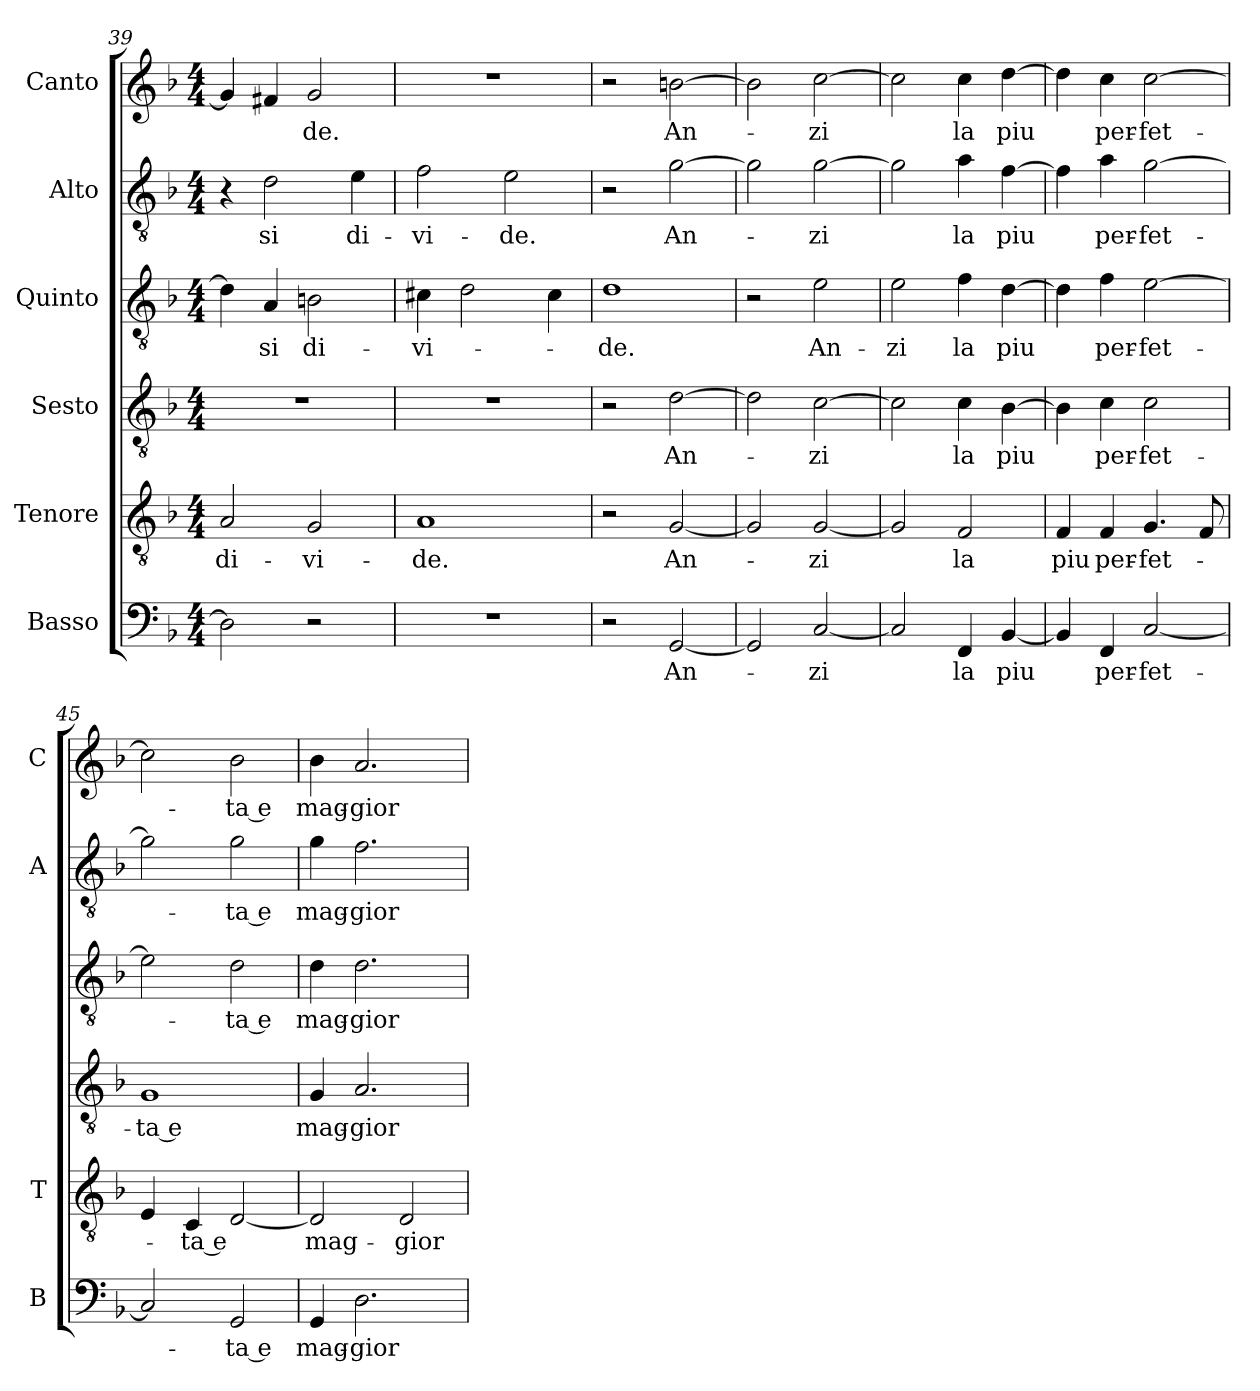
**kern	**text	**kern	**text	**kern	**text	**kern	**text	**kern	**text	**kern	**text
*part6	*part6	*part5	*part5	*part4	*part4	*part3	*part3	*part2	*part2	*part1	*part1
*staff6	*staff6	*staff5	*staff5	*staff4	*staff4	*staff3	*staff3	*staff2	*staff2	*staff1	*staff1
*I"Basso	*	*I"Tenore	*	*I"Sesto	*	*I"Quinto	*	*I"Alto	*	*I"Canto	*
*I'B	*	*I'T	*	*	*	*	*	*I'A	*	*I'C	*
*clefF4	*	*clefGv2	*	*clefGv2	*	*clefGv2	*	*clefGv2	*	*clefG2	*
*k[b-]	*	*k[b-]	*	*k[b-]	*	*k[b-]	*	*k[b-]	*	*k[b-]	*
*F:	*	*F:	*	*F:	*	*F:	*	*F:	*	*F:	*
*M4/4	*	*M4/4	*	*M4/4	*	*M4/4	*	*M4/4	*	*M4/4	*
=39	=39	=39	=39	=39	=39	=39	=39	=39	=39	=39	=39
!	!	!	!LO:LY:b	!	!	!	!	!	!	!	!
2D\]	.	2A/	di-	1r	.	4d\]	.	4r	.	4g/]	.
!	!	!	!	!	!	!	!LO:LY:b	!	!	!	!
!	!	!	!	!	!	!	!	!	!LO:LY:b	!	!
.	.	.	.	.	.	4A/	si	2d\	si	4f#X/	.
!	!	!	!LO:LY:b	!	!	!	!	!	!	!	!
!	!	!	!	!	!	!	!LO:LY:b	!	!	!	!
!	!	!	!	!	!	!	!	!	!	!	!LO:LY:b
2r	.	2G/	-vi-	.	.	2Bn\	di-	.	.	2g/	-de.
!	!	!	!	!	!	!	!	!	!LO:LY:b	!	!
.	.	.	.	.	.	.	.	4e\	di-	.	.
=40	=40	=40	=40	=40	=40	=40	=40	=40	=40	=40	=40
!	!	!	!LO:LY:b	!	!	!	!	!	!	!	!
!	!	!	!	!	!	!	!LO:LY:b	!	!	!	!
!	!	!	!	!	!	!	!	!	!LO:LY:b	!	!
1r	.	1A	-de.	1r	.	4c#X\	-vi-	2f\	-vi-	1r	.
.	.	.	.	.	.	2d\	.	.	.	.	.
!	!	!	!	!	!	!	!	!	!LO:LY:b	!	!
.	.	.	.	.	.	.	.	2e\	-de.	.	.
.	.	.	.	.	.	4c#\	.	.	.	.	.
=41	=41	=41	=41	=41	=41	=41	=41	=41	=41	=41	=41
!	!	!	!	!	!	!	!LO:LY:b	!	!	!	!
2r	.	2r	.	2r	.	1d	-de.	2r	.	2r	.
!	!LO:LY:b	!	!	!	!	!	!	!	!	!	!
!	!	!	!LO:LY:b	!	!	!	!	!	!	!	!
!	!	!	!	!	!LO:LY:b	!	!	!	!	!	!
!	!	!	!	!	!	!	!	!	!LO:LY:b	!	!
!	!	!	!	!	!	!	!	!	!	!	!LO:LY:b
[2GG/	An-	[2G/	An-	[2d\	An-	.	.	[2g\	An-	[2bn\	An-
=42	=42	=42	=42	=42	=42	=42	=42	=42	=42	=42	=42
2GG/]	.	2G/]	.	2d\]	.	2r	.	2g\]	.	2b\]	.
!	!LO:LY:b	!	!	!	!	!	!	!	!	!	!
!	!	!	!LO:LY:b	!	!	!	!	!	!	!	!
!	!	!	!	!	!LO:LY:b	!	!	!	!	!	!
!	!	!	!	!	!	!	!LO:LY:b	!	!	!	!
!	!	!	!	!	!	!	!	!	!LO:LY:b	!	!
!	!	!	!	!	!	!	!	!	!	!	!LO:LY:b
[2C/	-zi	[2G/	-zi	[2c\	-zi	2e\	An-	[2g\	-zi	[2cc\	-zi
=43	=43	=43	=43	=43	=43	=43	=43	=43	=43	=43	=43
!	!	!	!	!	!	!	!LO:LY:b	!	!	!	!
2C/]	.	2G/]	.	2c\]	.	2e\	-zi	2g\]	.	2cc\]	.
!	!LO:LY:b	!	!	!	!	!	!	!	!	!	!
!	!	!	!LO:LY:b	!	!	!	!	!	!	!	!
!	!	!	!	!	!LO:LY:b	!	!	!	!	!	!
!	!	!	!	!	!	!	!LO:LY:b	!	!	!	!
!	!	!	!	!	!	!	!	!	!LO:LY:b	!	!
!	!	!	!	!	!	!	!	!	!	!	!LO:LY:b
4FF/	la	2F/	la	4c\	la	4f\	la	4a\	la	4cc\	la
!	!LO:LY:b	!	!	!	!	!	!	!	!	!	!
!	!	!	!	!	!LO:LY:b	!	!	!	!	!	!
!	!	!	!	!	!	!	!LO:LY:b	!	!	!	!
!	!	!	!	!	!	!	!	!	!LO:LY:b	!	!
!	!	!	!	!	!	!	!	!	!	!	!LO:LY:b
[4BB-/	piu	.	.	[4B-\	piu	[4d\	piu	[4f\	piu	[4dd\	piu
=44	=44	=44	=44	=44	=44	=44	=44	=44	=44	=44	=44
!	!	!	!LO:LY:b	!	!	!	!	!	!	!	!
4BB-/]	.	4F/	piu	4B-\]	.	4d\]	.	4f\]	.	4dd\]	.
!	!LO:LY:b	!	!	!	!	!	!	!	!	!	!
!	!	!	!LO:LY:b	!	!	!	!	!	!	!	!
!	!	!	!	!	!LO:LY:b	!	!	!	!	!	!
!	!	!	!	!	!	!	!LO:LY:b	!	!	!	!
!	!	!	!	!	!	!	!	!	!LO:LY:b	!	!
!	!	!	!	!	!	!	!	!	!	!	!LO:LY:b
4FF/	per-	4F/	per-	4c\	per-	4f\	per-	4a\	per-	4cc\	per-
!	!LO:LY:b	!	!	!	!	!	!	!	!	!	!
!	!	!	!LO:LY:b	!	!	!	!	!	!	!	!
!	!	!	!	!	!LO:LY:b	!	!	!	!	!	!
!	!	!	!	!	!	!	!LO:LY:b	!	!	!	!
!	!	!	!	!	!	!	!	!	!LO:LY:b	!	!
!	!	!	!	!	!	!	!	!	!	!	!LO:LY:b
[2C/	-fet-	4.G/	-fet-	2c\	-fet-	[2e\	-fet-	[2g\	-fet-	[2cc\	-fet-
.	.	8F/	.	.	.	.	.	.	.	.	.
=45	=45	=45	=45	=45	=45	=45	=45	=45	=45	=45	=45
!	!	!	!	!	!LO:LY:b	!	!	!	!	!	!
2C/]	.	4E/	.	1G	-ta e	2e\]	.	2g\]	.	2cc\]	.
!	!	!	!LO:LY:b	!	!	!	!	!	!	!	!
.	.	4C/	-ta e	.	.	.	.	.	.	.	.
!	!LO:LY:b	!	!	!	!	!	!	!	!	!	!
!	!	!	!	!	!	!	!LO:LY:b	!	!	!	!
!	!	!	!	!	!	!	!	!	!LO:LY:b	!	!
!	!	!	!	!	!	!	!	!	!	!	!LO:LY:b
2GG/	-ta e	[2D/	.	.	.	2d\	-ta e	2g\	-ta e	2b-\	-ta e
=46	=46	=46	=46	=46	=46	=46	=46	=46	=46	=46	=46
!	!LO:LY:b	!	!	!	!	!	!	!	!	!	!
!	!	!	!LO:LY:b	!	!	!	!	!	!	!	!
!	!	!	!	!	!LO:LY:b	!	!	!	!	!	!
!	!	!	!	!	!	!	!LO:LY:b	!	!	!	!
!	!	!	!	!	!	!	!	!	!LO:LY:b	!	!
!	!	!	!	!	!	!	!	!	!	!	!LO:LY:b
4GG/	mag-	2D/]	mag-	4G/	mag-	4d\	mag-	4g\	mag-	4b-\	mag-
!	!LO:LY:b	!	!	!	!	!	!	!	!	!	!
!	!	!	!	!	!LO:LY:b	!	!	!	!	!	!
!	!	!	!	!	!	!	!LO:LY:b	!	!	!	!
!	!	!	!	!	!	!	!	!	!LO:LY:b	!	!
!	!	!	!	!	!	!	!	!	!	!	!LO:LY:b
2.D\	-gior	.	.	2.A/	-gior	2.d\	-gior	2.f\	-gior	2.a/	-gior
!	!	!	!LO:LY:b	!	!	!	!	!	!	!	!
.	.	2D/	-gior	.	.	.	.	.	.	.	.
=	=	=	=	=	=	=	=	=	=	=	=
*-	*-	*-	*-	*-	*-	*-	*-	*-	*-	*-	*-
